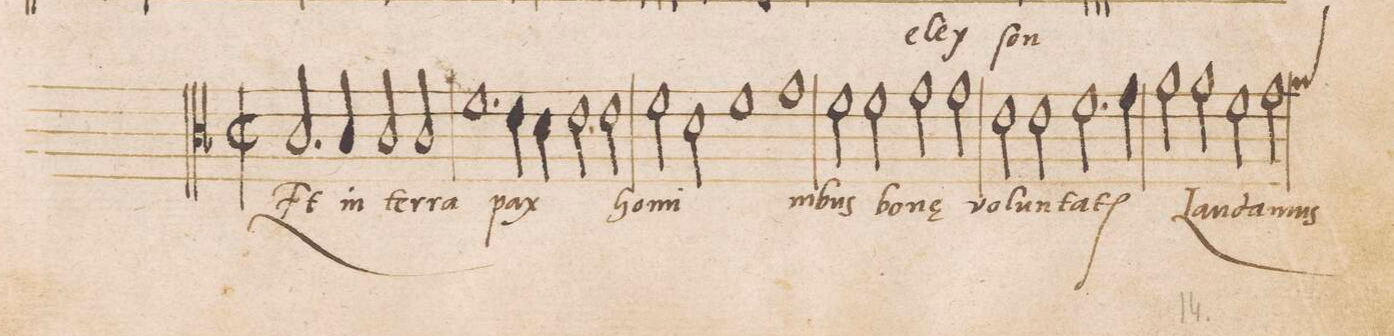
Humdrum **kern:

**kern	**text
*I"ALTVS	*
*clefC3	*
*k[b-]	*
*met(C|)	*
*M2/1	*
2.c/	Et
4c/	in
2c/	ter-
2c/	-ra
=2-	=2-
1.f	pax
4e\	.
4d\	.
=3-	=3-
2e\	.
2e\	ho-
2f\	-mi-
2d\	.
=4-	=4-
1f	.
1g	.
=5-	=5-
2f\	-ni-
2f\	-bus
2g\	bo-
2g\	-nae
=6-	=6-
2e\	vo-
2e\	-lun-
2.f\	-ta-
4g\	.
=7-	=7-
2a\	-tis
2a\	Lau-
2f\	-da-
*custos	*
2g\	-mus
=8-	=8-
*-	*-
